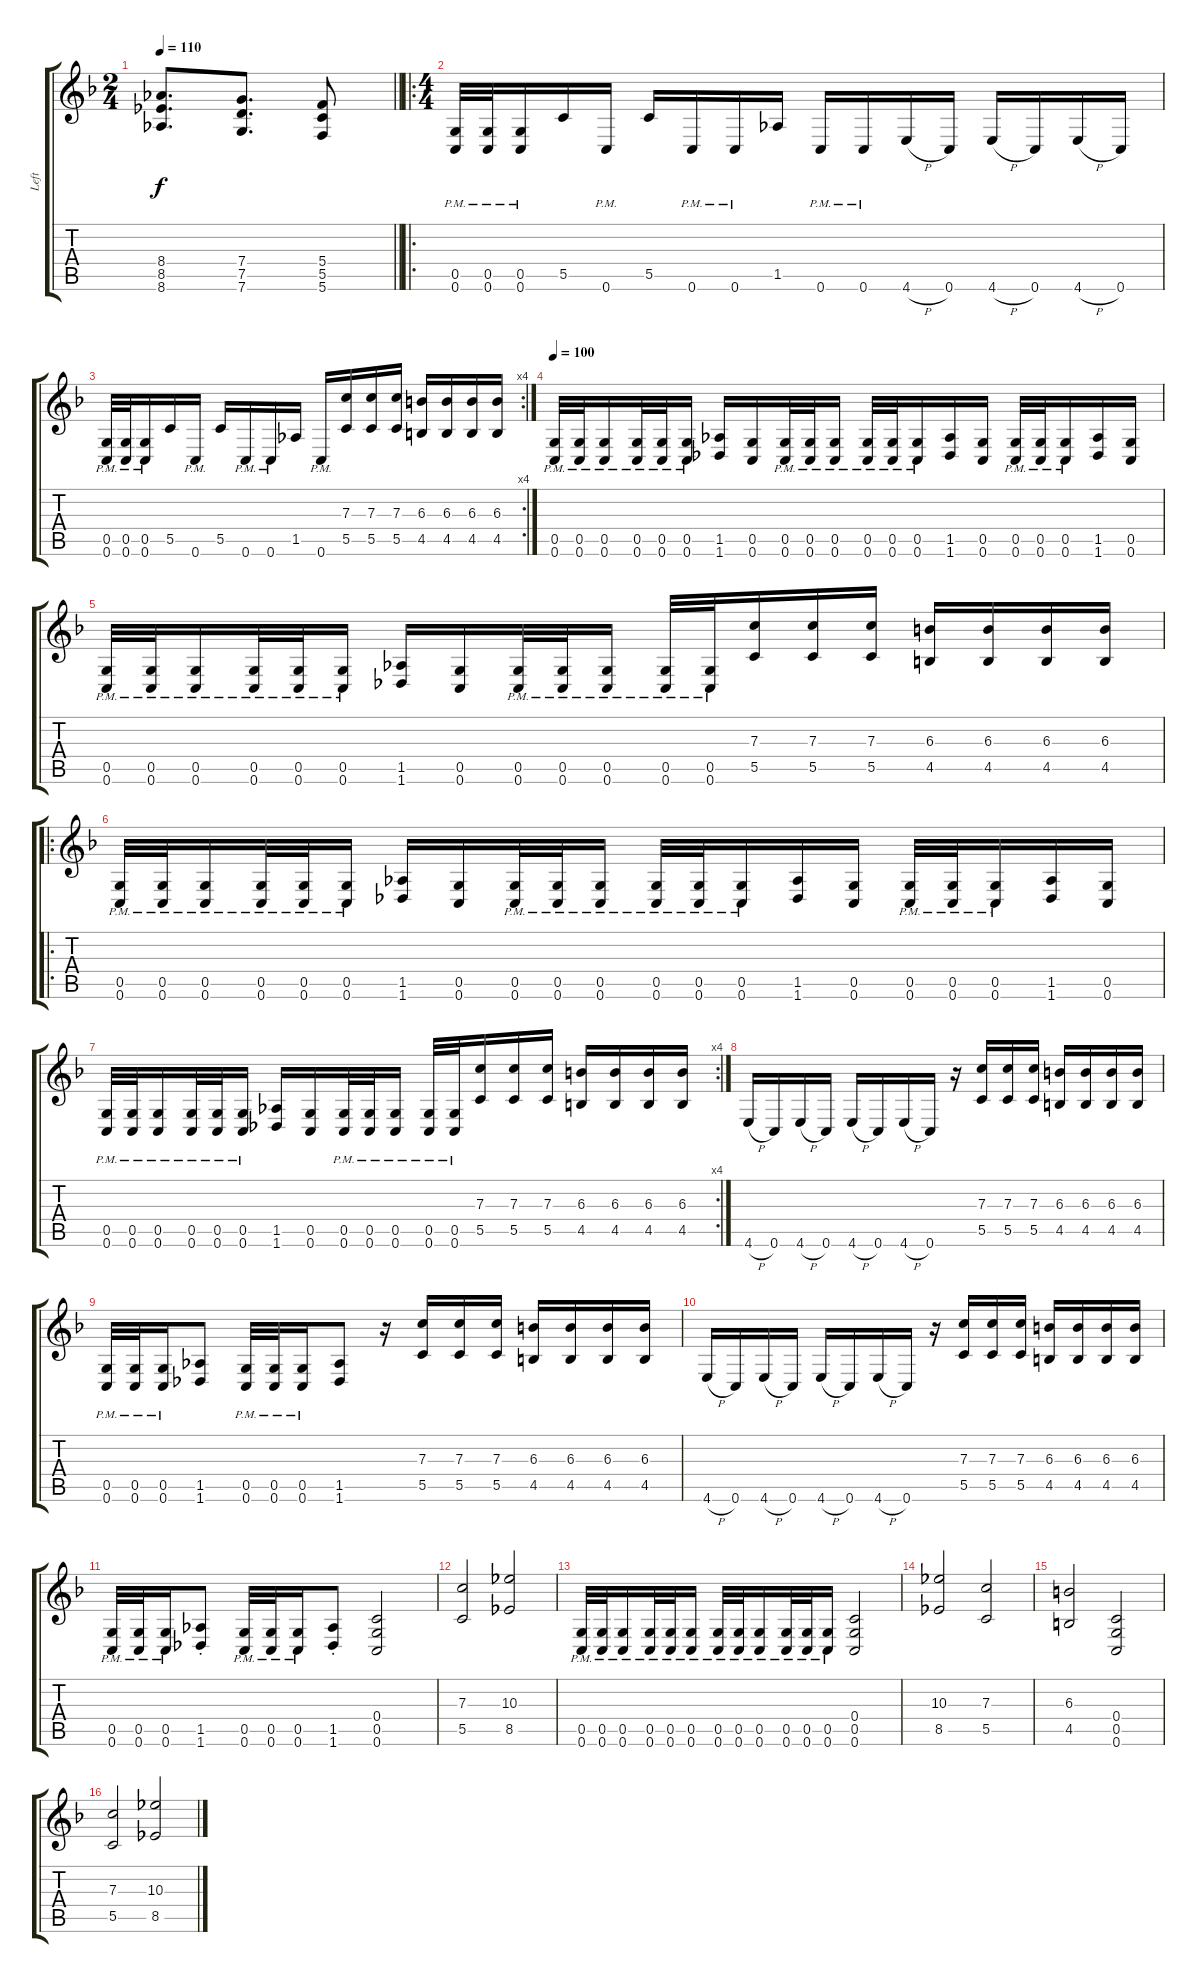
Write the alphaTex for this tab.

\track ("Left" "Left") {instrument distortionguitar}
\staff {score tabs}
\tuning (D4 A3 F3 C3 G2 C2) {hide}
\ts (2 4)
\tempo 110
\clef g2
\barLineRight lightlight
\ks f
(8.4 8.5 8.6).8{d dy f instrument distortionguitar} (7.4 7.5 7.6).8{d} (5.4 5.5 5.6).8 |
\ro
\ts (4 4)
\section ("" " ")
(0.5{pm} 0.6{pm}).32 (0.5{pm} 0.6{pm}).32 (0.5{pm} 0.6{pm}).16 5.5.16 0.6{pm}.16 5.5.16 0.6{pm}.16 0.6{pm}.16 1.5.16 0.6{pm}.16 0.6{pm}.16 4.6{h}.16 0.6.16 4.6{h}.16 0.6.16 4.6{h}.16 0.6.16 |
\rc 4
(0.5{pm} 0.6{pm}).32 (0.5{pm} 0.6{pm}).32 (0.5{pm} 0.6{pm}).16 5.5.16 0.6{pm}.16 5.5.16 0.6{pm}.16 0.6{pm}.16 1.5.16 0.6{pm}.16 (7.3 5.5).16 (7.3 5.5).16 (7.3 5.5).16 (6.3 4.5).16 (6.3 4.5).16 (6.3 4.5).16 (6.3 4.5).16 |
\tempo 100
(0.5{pm} 0.6{pm}).32 (0.5{pm} 0.6{pm}).32 (0.5{pm} 0.6{pm}).16 (0.5{pm} 0.6{pm}).32 (0.5{pm} 0.6{pm}).32 (0.5{pm} 0.6{pm}).16 (1.5 1.6).16 (0.5 0.6).16 (0.5{pm} 0.6{pm}).32 (0.5{pm} 0.6{pm}).32 (0.5{pm} 0.6{pm}).16 (0.5{pm} 0.6{pm}).32 (0.5{pm} 0.6{pm}).32 (0.5{pm} 0.6{pm}).16 (1.5 1.6).16 (0.5 0.6).16 (0.5{pm} 0.6{pm}).32 (0.5{pm} 0.6{pm}).32 (0.5{pm} 0.6{pm}).16 (1.5 1.6).16 (0.5 0.6).16 |
(0.5{pm} 0.6{pm}).32 (0.5{pm} 0.6{pm}).32 (0.5{pm} 0.6{pm}).16 (0.5{pm} 0.6{pm}).32 (0.5{pm} 0.6{pm}).32 (0.5{pm} 0.6{pm}).16 (1.5 1.6).16 (0.5 0.6).16 (0.5{pm} 0.6{pm}).32 (0.5{pm} 0.6{pm}).32 (0.5{pm} 0.6{pm}).16 (0.5{pm} 0.6{pm}).32 (0.5{pm} 0.6{pm}).32 (7.3 5.5).16 (7.3 5.5).16 (7.3 5.5).16 (6.3 4.5).16 (6.3 4.5).16 (6.3 4.5).16 (6.3 4.5).16 |
\ro
(0.5{pm} 0.6{pm}).32 (0.5{pm} 0.6{pm}).32 (0.5{pm} 0.6{pm}).16 (0.5{pm} 0.6{pm}).32 (0.5{pm} 0.6{pm}).32 (0.5{pm} 0.6{pm}).16 (1.5 1.6).16 (0.5 0.6).16 (0.5{pm} 0.6{pm}).32 (0.5{pm} 0.6{pm}).32 (0.5{pm} 0.6{pm}).16 (0.5{pm} 0.6{pm}).32 (0.5{pm} 0.6{pm}).32 (0.5{pm} 0.6{pm}).16 (1.5 1.6).16 (0.5 0.6).16 (0.5{pm} 0.6{pm}).32 (0.5{pm} 0.6{pm}).32 (0.5{pm} 0.6{pm}).16 (1.5 1.6).16 (0.5 0.6).16 |
\rc 4
(0.5{pm} 0.6{pm}).32 (0.5{pm} 0.6{pm}).32 (0.5{pm} 0.6{pm}).16 (0.5{pm} 0.6{pm}).32 (0.5{pm} 0.6{pm}).32 (0.5{pm} 0.6{pm}).16 (1.5 1.6).16 (0.5 0.6).16 (0.5{pm} 0.6{pm}).32 (0.5{pm} 0.6{pm}).32 (0.5{pm} 0.6{pm}).16 (0.5{pm} 0.6{pm}).32 (0.5{pm} 0.6{pm}).32 (7.3 5.5).16 (7.3 5.5).16 (7.3 5.5).16 (6.3 4.5).16 (6.3 4.5).16 (6.3 4.5).16 (6.3 4.5).16 |
4.6{h}.16 0.6.16 4.6{h}.16 0.6.16 4.6{h}.16 0.6.16 4.6{h}.16 0.6.16 r.16 (7.3 5.5).16 (7.3 5.5).16 (7.3 5.5).16 (6.3 4.5).16 (6.3 4.5).16 (6.3 4.5).16 (6.3 4.5).16 |
(0.5{pm} 0.6{pm}).32 (0.5{pm} 0.6{pm}).32 (0.5{pm} 0.6{pm}).16 (1.5 1.6).8 (0.5{pm} 0.6{pm}).32 (0.5{pm} 0.6{pm}).32 (0.5{pm} 0.6{pm}).16 (1.5 1.6).8 r.16 (7.3 5.5).16 (7.3 5.5).16 (7.3 5.5).16 (6.3 4.5).16 (6.3 4.5).16 (6.3 4.5).16 (6.3 4.5).16 |
4.6{h}.16 0.6.16 4.6{h}.16 0.6.16 4.6{h}.16 0.6.16 4.6{h}.16 0.6.16 r.16 (7.3 5.5).16 (7.3 5.5).16 (7.3 5.5).16 (6.3 4.5).16 (6.3 4.5).16 (6.3 4.5).16 (6.3 4.5).16 |
(0.5{pm} 0.6{pm}).32 (0.5{pm} 0.6{pm}).32 (0.5{pm} 0.6{pm}).16 (1.5{st} 1.6{st}).8 (0.5{pm} 0.6{pm}).32 (0.5{pm} 0.6{pm}).32 (0.5{pm} 0.6{pm}).16 (1.5{st} 1.6{st}).8 (0.4 0.5 0.6).2 |
(7.3 5.5).2 (10.3 8.5).2 |
(0.5{pm} 0.6{pm}).32 (0.5{pm} 0.6{pm}).32 (0.5{pm} 0.6{pm}).16 (0.5{pm} 0.6{pm}).32 (0.5{pm} 0.6{pm}).32 (0.5{pm} 0.6{pm}).16 (0.5{pm} 0.6{pm}).32 (0.5{pm} 0.6{pm}).32 (0.5{pm} 0.6{pm}).16 (0.5{pm} 0.6{pm}).32 (0.5{pm} 0.6{pm}).32 (0.5{pm} 0.6{pm}).16 (0.4 0.5 0.6).2 |
(10.3 8.5).2 (7.3 5.5).2 |
(6.3 4.5).2 (0.4 0.5 0.6).2 |
(7.3 5.5).2 (10.3 8.5).2
